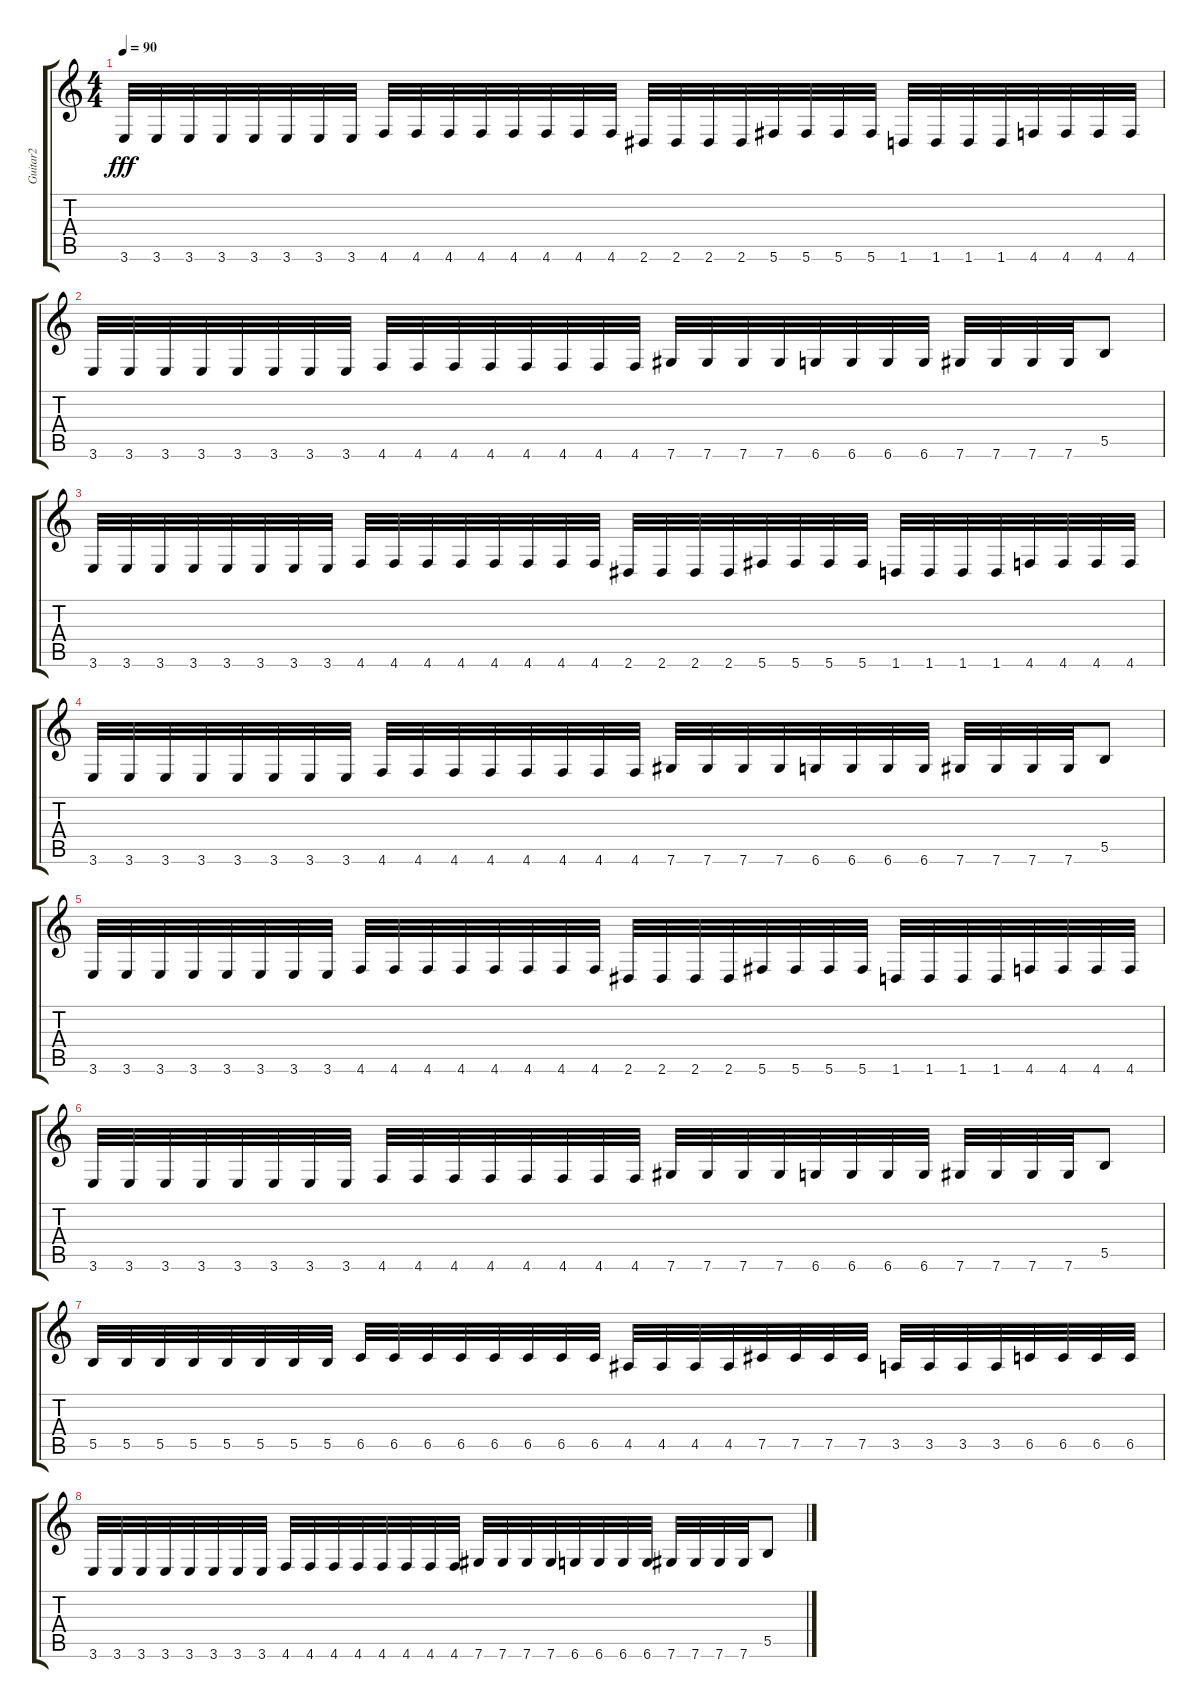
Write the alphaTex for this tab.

\track ("Guitar2" "Guitar2") {instrument distortionguitar}
\staff {score tabs}
\tuning (Db4 Ab3 E3 B2 Gb2 Db2) {hide}
\ts (4 4)
\tempo 90
\clef g2
\ks c
3.6.32{dy fff instrument distortionguitar} 3.6.32 3.6.32 3.6.32 3.6.32 3.6.32 3.6.32 3.6.32 4.6.32 4.6.32 4.6.32 4.6.32 4.6.32 4.6.32 4.6.32 4.6.32 2.6.32 2.6.32 2.6.32 2.6.32 5.6.32 5.6.32 5.6.32 5.6.32 1.6.32 1.6.32 1.6.32 1.6.32 4.6.32 4.6.32 4.6.32 4.6.32 |
3.6.32 3.6.32 3.6.32 3.6.32 3.6.32 3.6.32 3.6.32 3.6.32 4.6.32 4.6.32 4.6.32 4.6.32 4.6.32 4.6.32 4.6.32 4.6.32 7.6.32 7.6.32 7.6.32 7.6.32 6.6.32 6.6.32 6.6.32 6.6.32 7.6.32 7.6.32 7.6.32 7.6.32 5.5.8 |
3.6.32 3.6.32 3.6.32 3.6.32 3.6.32 3.6.32 3.6.32 3.6.32 4.6.32 4.6.32 4.6.32 4.6.32 4.6.32 4.6.32 4.6.32 4.6.32 2.6.32 2.6.32 2.6.32 2.6.32 5.6.32 5.6.32 5.6.32 5.6.32 1.6.32 1.6.32 1.6.32 1.6.32 4.6.32 4.6.32 4.6.32 4.6.32 |
3.6.32 3.6.32 3.6.32 3.6.32 3.6.32 3.6.32 3.6.32 3.6.32 4.6.32 4.6.32 4.6.32 4.6.32 4.6.32 4.6.32 4.6.32 4.6.32 7.6.32 7.6.32 7.6.32 7.6.32 6.6.32 6.6.32 6.6.32 6.6.32 7.6.32 7.6.32 7.6.32 7.6.32 5.5.8 |
3.6.32 3.6.32 3.6.32 3.6.32 3.6.32 3.6.32 3.6.32 3.6.32 4.6.32 4.6.32 4.6.32 4.6.32 4.6.32 4.6.32 4.6.32 4.6.32 2.6.32 2.6.32 2.6.32 2.6.32 5.6.32 5.6.32 5.6.32 5.6.32 1.6.32 1.6.32 1.6.32 1.6.32 4.6.32 4.6.32 4.6.32 4.6.32 |
3.6.32 3.6.32 3.6.32 3.6.32 3.6.32 3.6.32 3.6.32 3.6.32 4.6.32 4.6.32 4.6.32 4.6.32 4.6.32 4.6.32 4.6.32 4.6.32 7.6.32 7.6.32 7.6.32 7.6.32 6.6.32 6.6.32 6.6.32 6.6.32 7.6.32 7.6.32 7.6.32 7.6.32 5.5.8 |
5.5.32 5.5.32 5.5.32 5.5.32 5.5.32 5.5.32 5.5.32 5.5.32 6.5.32 6.5.32 6.5.32 6.5.32 6.5.32 6.5.32 6.5.32 6.5.32 4.5.32 4.5.32 4.5.32 4.5.32 7.5.32 7.5.32 7.5.32 7.5.32 3.5.32 3.5.32 3.5.32 3.5.32 6.5.32 6.5.32 6.5.32 6.5.32 |
3.6.32 3.6.32 3.6.32 3.6.32 3.6.32 3.6.32 3.6.32 3.6.32 4.6.32 4.6.32 4.6.32 4.6.32 4.6.32 4.6.32 4.6.32 4.6.32 7.6.32 7.6.32 7.6.32 7.6.32 6.6.32 6.6.32 6.6.32 6.6.32 7.6.32 7.6.32 7.6.32 7.6.32 5.5.8
